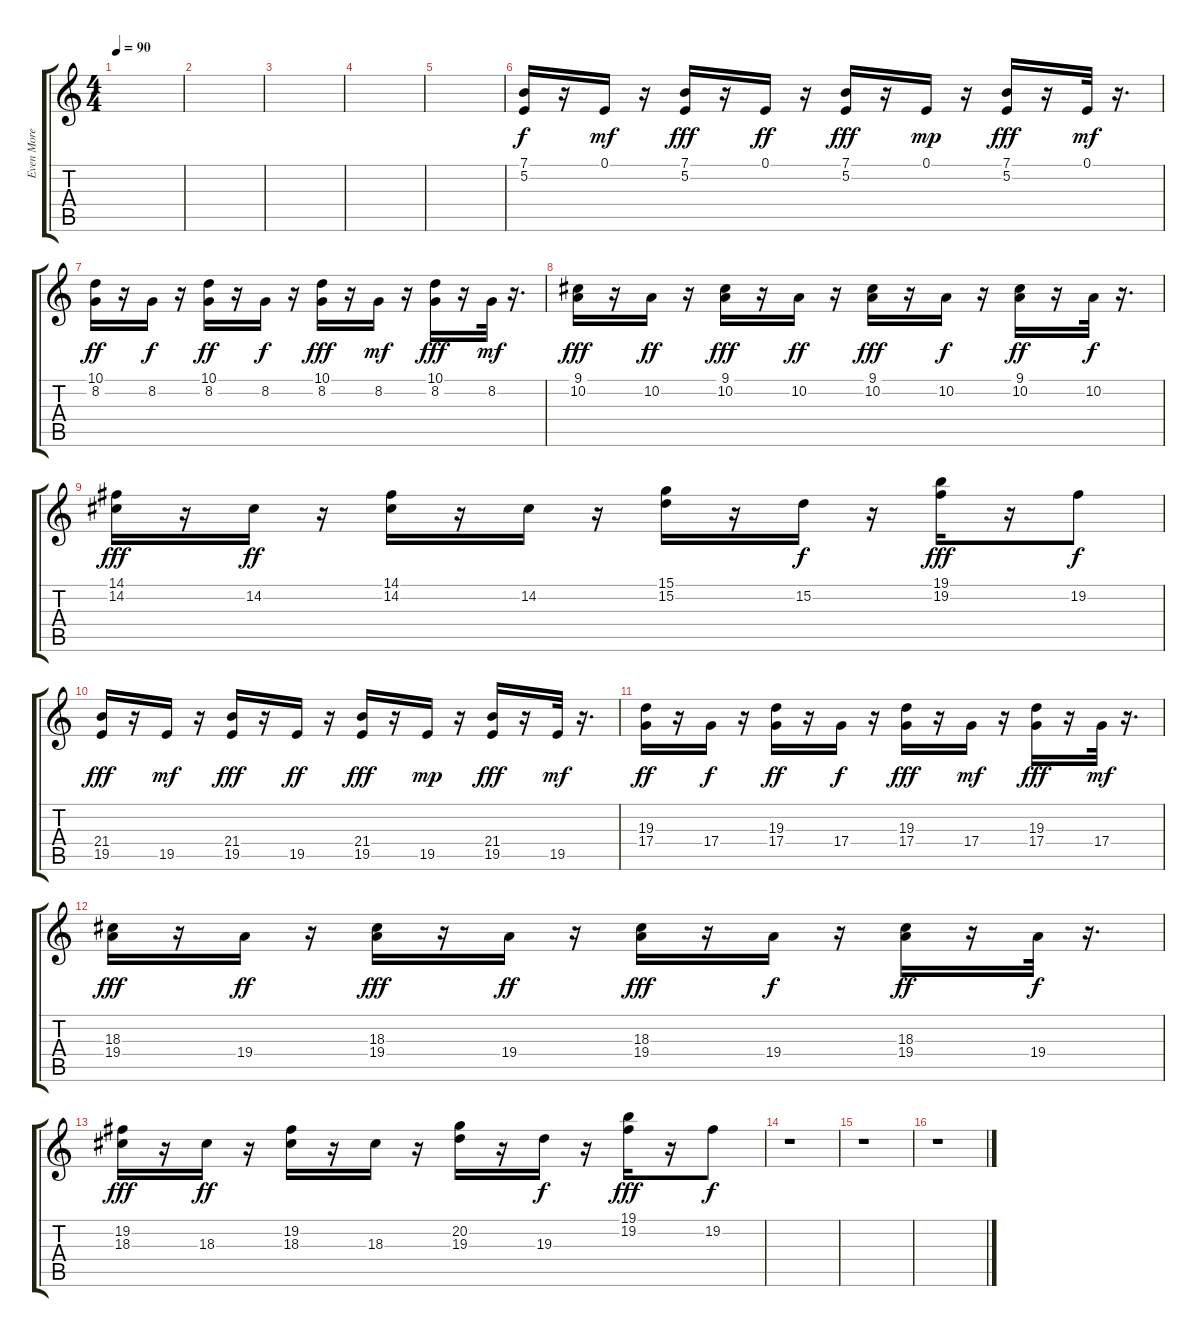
\track ("Even More Strings" "Even More ") {instrument pizzicatostrings}
\staff {score tabs}
\tuning (E4 B3 G3 D3 A2 E2) {hide}
\ts (4 4)
\tempo 90
\clef g2
\ks c
|
|
|
|
|
(7.1 5.2).16 r.16 0.1.16{dy mf} r.16 (7.1 5.2).16{dy fff} r.16 0.1.16{dy ff} r.16 (7.1 5.2).16{dy fff} r.16 0.1.16{dy mp} r.16 (7.1 5.2).16{dy fff} r.16 0.1.32{dy mf} r.16{d} |
(10.1 8.2).16{dy ff} r.16 8.2.16{dy f} r.16 (10.1 8.2).16{dy ff} r.16 8.2.16{dy f} r.16 (10.1 8.2).16{dy fff} r.16 8.2.16{dy mf} r.16 (10.1 8.2).16{dy fff} r.16 8.2.32{dy mf} r.16{d} |
(9.1 10.2).16{dy fff} r.16 10.2.16{dy ff} r.16 (9.1 10.2).16{dy fff} r.16 10.2.16{dy ff} r.16 (9.1 10.2).16{dy fff} r.16 10.2.16{dy f} r.16 (9.1 10.2).16{dy ff} r.16 10.2.32{dy f} r.16{d} |
(14.1 14.2).16{dy fff} r.16 14.2.16{dy ff} r.16 (14.1 14.2).16 r.16 14.2.16 r.16 (15.1 15.2).16 r.16 15.2.16{dy f} r.16 (19.1 19.2).16{dy fff} r.16 19.2.8{dy f} |
(21.4 19.5).16{dy fff} r.16 19.5.16{dy mf} r.16 (21.4 19.5).16{dy fff} r.16 19.5.16{dy ff} r.16 (21.4 19.5).16{dy fff} r.16 19.5.16{dy mp} r.16 (21.4 19.5).16{dy fff} r.16 19.5.32{dy mf} r.16{d} |
(19.3 17.4).16{dy ff} r.16 17.4.16{dy f} r.16 (19.3 17.4).16{dy ff} r.16 17.4.16{dy f} r.16 (19.3 17.4).16{dy fff} r.16 17.4.16{dy mf} r.16 (19.3 17.4).16{dy fff} r.16 17.4.32{dy mf} r.16{d} |
(18.3 19.4).16{dy fff} r.16 19.4.16{dy ff} r.16 (18.3 19.4).16{dy fff} r.16 19.4.16{dy ff} r.16 (18.3 19.4).16{dy fff} r.16 19.4.16{dy f} r.16 (18.3 19.4).16{dy ff} r.16 19.4.32{dy f} r.16{d} |
(19.2 18.3).16{dy fff} r.16 18.3.16{dy ff} r.16 (19.2 18.3).16 r.16 18.3.16 r.16 (20.2 19.3).16 r.16 19.3.16{dy f} r.16 (19.1 19.2).16{dy fff} r.16 19.2.8{dy f} |
r.1 |
r.1 |
r.1
